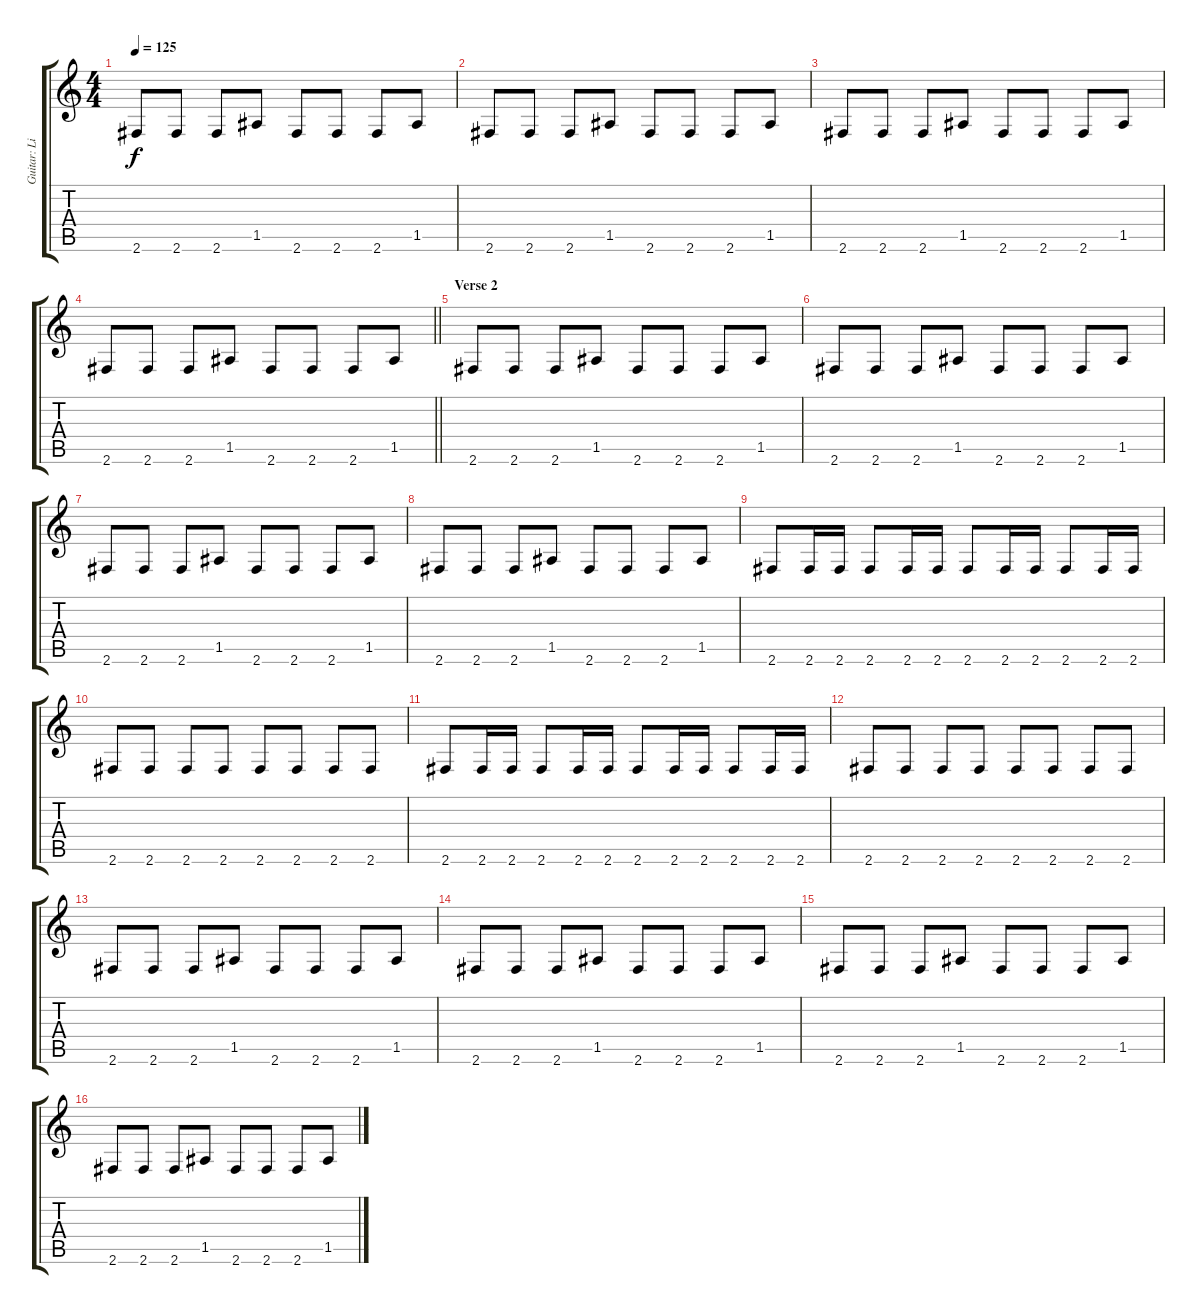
\track ("Guitar: Lindsey Buckingham " "Guitar: Li") {instrument electricguitarjazz}
\staff {score tabs}
\tuning (E4 B3 G3 D3 A2 E2) {hide}
\ts (4 4)
\tempo 125
\clef g2
\ks c
2.6.8{dy f} 2.6.8 2.6.8 1.5.8 2.6.8 2.6.8 2.6.8 1.5.8 |
2.6.8 2.6.8 2.6.8 1.5.8 2.6.8 2.6.8 2.6.8 1.5.8 |
2.6.8 2.6.8 2.6.8 1.5.8 2.6.8 2.6.8 2.6.8 1.5.8 |
\barLineRight lightlight
2.6.8 2.6.8 2.6.8 1.5.8 2.6.8 2.6.8 2.6.8 1.5.8 |
\section ("" "Verse 2")
2.6.8 2.6.8 2.6.8 1.5.8 2.6.8 2.6.8 2.6.8 1.5.8 |
2.6.8 2.6.8 2.6.8 1.5.8 2.6.8 2.6.8 2.6.8 1.5.8 |
2.6.8 2.6.8 2.6.8 1.5.8 2.6.8 2.6.8 2.6.8 1.5.8 |
2.6.8 2.6.8 2.6.8 1.5.8 2.6.8 2.6.8 2.6.8 1.5.8 |
2.6.8 2.6.16 2.6.16 2.6.8 2.6.16 2.6.16 2.6.8 2.6.16 2.6.16 2.6.8 2.6.16 2.6.16 |
2.6.8 2.6.8 2.6.8 2.6.8 2.6.8 2.6.8 2.6.8 2.6.8 |
2.6.8 2.6.16 2.6.16 2.6.8 2.6.16 2.6.16 2.6.8 2.6.16 2.6.16 2.6.8 2.6.16 2.6.16 |
2.6.8 2.6.8 2.6.8 2.6.8 2.6.8 2.6.8 2.6.8 2.6.8 |
2.6.8 2.6.8 2.6.8 1.5.8 2.6.8 2.6.8 2.6.8 1.5.8 |
2.6.8 2.6.8 2.6.8 1.5.8 2.6.8 2.6.8 2.6.8 1.5.8 |
2.6.8 2.6.8 2.6.8 1.5.8 2.6.8 2.6.8 2.6.8 1.5.8 |
2.6.8 2.6.8 2.6.8 1.5.8 2.6.8 2.6.8 2.6.8 1.5.8
